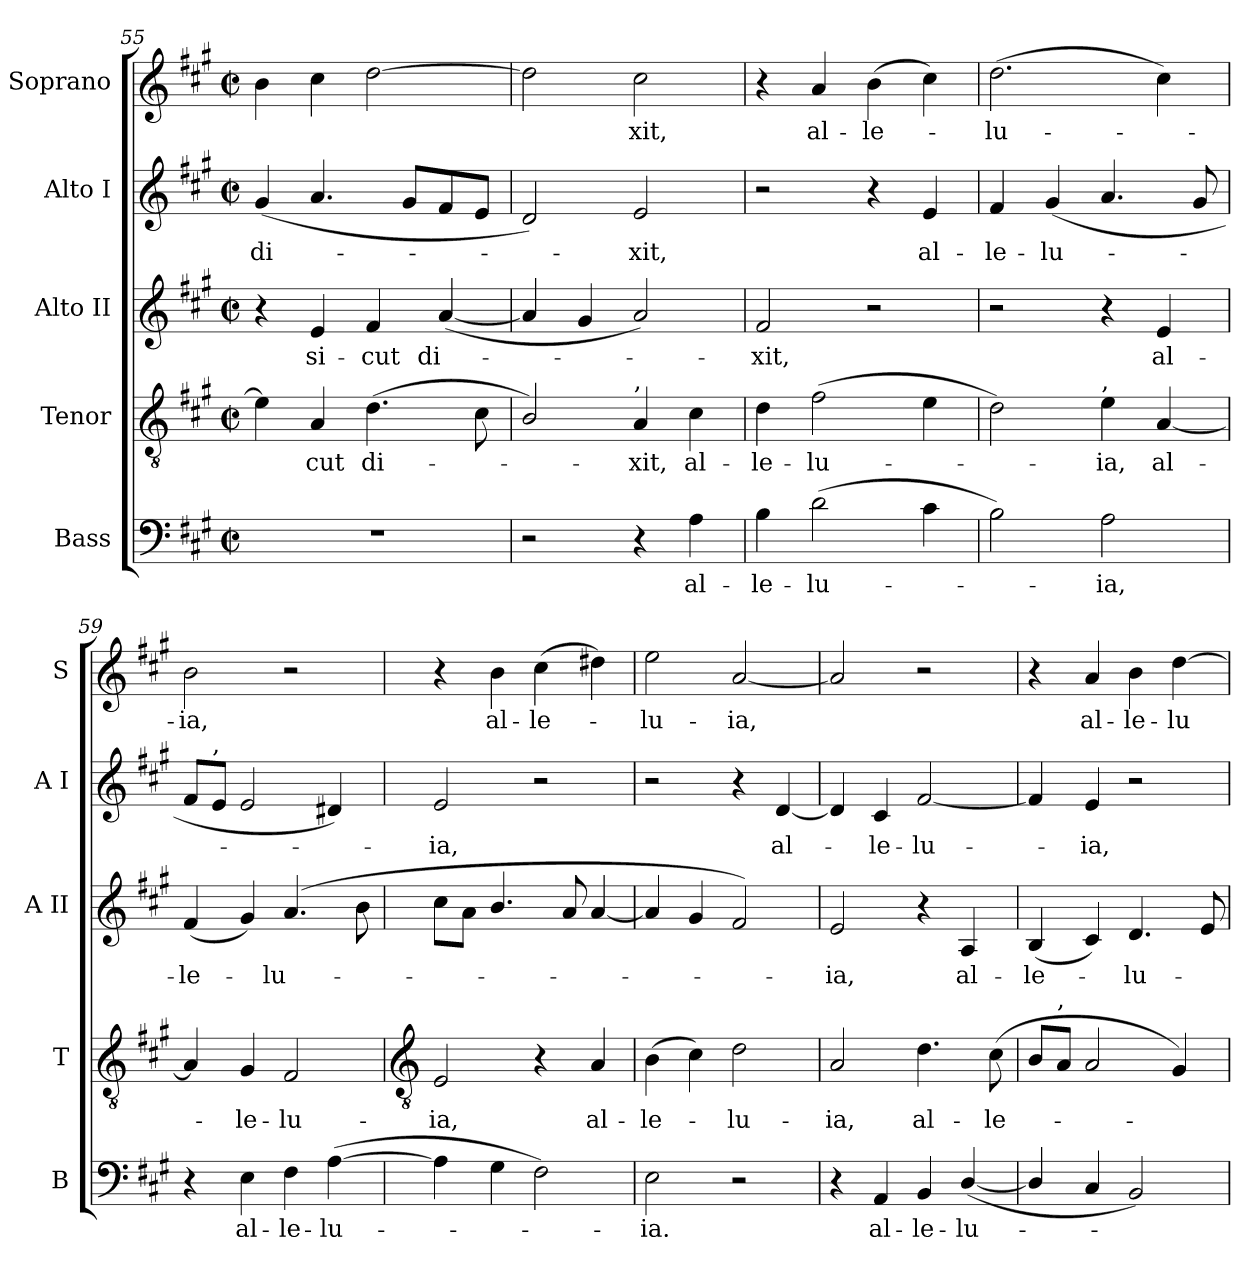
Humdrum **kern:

**kern	**text	**kern	**text	**kern	**text	**kern	**text	**kern	**text
*part5	*part5	*part4	*part4	*part3	*part3	*part2	*part2	*part1	*part1
*staff5	*staff5	*staff4	*staff4	*staff3	*staff3	*staff2	*staff2	*staff1	*staff1
*I"Bass	*	*I"Tenor	*	*I"Alto II	*	*I"Alto I	*	*I"Soprano	*
*I'B	*	*I'T	*	*I'A II	*	*I'A I	*	*I'S	*
!!LO:LB:g=z
*clefF4	*	*clefGv2	*	*clefG2	*	*clefG2	*	*clefG2	*
*k[f#c#g#]	*	*k[f#c#g#]	*	*k[f#c#g#]	*	*k[f#c#g#]	*	*k[f#c#g#]	*
*A:	*	*A:	*	*A:	*	*A:	*	*A:	*
*M2/2	*	*M2/2	*	*M2/2	*	*M2/2	*	*M2/2	*
*met(c|)	*	*met(c|)	*	*met(c|)	*	*met(c|)	*	*met(c|)	*
=55	=55	=55	=55	=55	=55	=55	=55	=55	=55
!	!	!	!	!	!	!	!LO:LY:b	!	!
1r	.	4e]	.	4r	.	(<4g#	di-	4b	.
!	!	!	!LO:LY:b	!	!LO:LY:b	!	!	!	!
.	.	4A	cut	4e	si-	4.a	.	4cc#	.
!	!	!	!LO:LY:b	!	!LO:LY:b	!	!	!	!
.	.	(>4.d	di-	4f#	-cut	.	.	[2dd	.
.	.	.	.	.	.	8g#L	.	.	.
!	!	!	!	!	!LO:LY:b	!	!	!	!
.	.	.	.	(<[4a	di-	8f#	.	.	.
.	.	8c#	.	.	.	8eJ	.	.	.
=56	=56	=56	=56	=56	=56	=56	=56	=56	=56
2r	.	2B/)	.	4a]	.	2d)	.	2dd]	.
.	.	.	.	4g#	.	.	.	.	.
!	!	!LO:TX:a:t=,	!	!	!	!	!	!	!
!	!	!	!LO:LY:b	!	!	!	!LO:LY:b	!	!LO:LY:b
4r	.	4A	xit,	2a)	.	2e	xit,	2cc#	xit,
!	!LO:LY:b	!	!LO:LY:b	!	!	!	!	!	!
4A	al-	4c#	al-	.	.	.	.	.	.
=57	=57	=57	=57	=57	=57	=57	=57	=57	=57
!	!LO:LY:b	!	!LO:LY:b	!	!LO:LY:b	!	!	!	!
4B	-le-	4d	-le-	2f#	xit,	2r	.	4r	.
!	!LO:LY:b	!	!LO:LY:b	!	!	!	!	!	!LO:LY:b
(>2d	-lu-	(>2f#	-lu-	.	.	.	.	4a	al-
!	!	!	!	!	!	!	!	!	!LO:LY:b
.	.	.	.	2r	.	4r	.	(>4b	-le-
!	!	!	!	!	!	!	!LO:LY:b	!	!
4c#	.	4e	.	.	.	4e	al-	4cc#)	.
=58	=58	=58	=58	=58	=58	=58	=58	=58	=58
!	!	!	!	!	!	!	!LO:LY:b	!	!LO:LY:b
2B)	.	2d)	.	2r	.	4f#	-le-	(>2.dd	lu-
!	!	!	!	!	!	!	!LO:LY:b	!	!
.	.	.	.	.	.	(<4g#	-lu-	.	.
!	!	!LO:TX:a:t=,	!	!	!	!	!	!	!
!	!LO:LY:b	!	!LO:LY:b	!	!	!	!	!	!
2A	ia,	4e	ia,	4r	.	4.a	.	.	.
!	!	!	!LO:LY:b	!	!LO:LY:b	!	!	!	!
.	.	[4A	al-	4e	al-	.	.	4cc#)	.
.	.	.	.	.	.	8g#	.	.	.
=59	=59	=59	=59	=59	=59	=59	=59	=59	=59
!	!	!	!	!	!LO:LY:b	!	!	!	!LO:LY:b
4r	.	4A]	.	(<4f#	-le-	8f#L	.	2b	ia,
!	!	!	!	!	!	!LO:TX:a:t=,	!	!	!
.	.	.	.	.	.	8eJ	.	.	.
!	!LO:LY:b	!	!LO:LY:b	!	!	!	!	!	!
4E	al-	4G#	le-	4g#)	.	2e	.	.	.
!	!LO:LY:b	!	!LO:LY:b	!	!LO:LY:b	!	!	!	!
4F#	-le-	2F#	-lu-	(>4.a	lu-	.	.	2r	.
!	!LO:LY:b	!	!	!	!	!	!	!	!
(>[4A	-lu-	.	.	.	.	4d#X)	.	.	.
.	.	.	.	8b	.	.	.	.	.
!!LO:LB:g=z
=60	=60	=60	=60	=60	=60	=60	=60	=60	=60
*	*	*clefGv2	*	*	*	*	*	*	*
!	!	!	!LO:LY:b	!	!	!	!LO:LY:b	!	!
4A]	.	2E	-ia,	8cc#L	.	2e	ia,	4r	.
.	.	.	.	8aJ	.	.	.	.	.
!	!	!	!	!	!	!	!	!	!LO:LY:b
4G#	.	.	.	4.b/	.	.	.	4b	al-
!	!	!	!	!	!	!	!	!	!LO:LY:b
2F#)	.	4r	.	.	.	2r	.	(>4cc#	-le-
.	.	.	.	8a	.	.	.	.	.
!	!	!	!LO:LY:b	!	!	!	!	!	!
.	.	4A	al-	[4a	.	.	.	4dd#X)	.
=61	=61	=61	=61	=61	=61	=61	=61	=61	=61
!	!LO:LY:b	!	!LO:LY:b	!	!	!	!	!	!LO:LY:b
2E	ia.	(>4B	-le-	4a]	.	2r	.	2ee	lu-
.	.	4c#)	.	4g#	.	.	.	.	.
!	!	!	!LO:LY:b	!	!	!	!	!	!LO:LY:b
2r	.	2d	lu-	2f#)	.	4r	.	[2a	-ia,
!	!	!	!	!	!	!	!LO:LY:b	!	!
.	.	.	.	.	.	[4d	al-	.	.
=62	=62	=62	=62	=62	=62	=62	=62	=62	=62
!	!	!	!LO:LY:b	!	!LO:LY:b	!	!	!	!
4r	.	2A	-ia,	2e	ia,	4d]	.	2a]	.
!	!LO:LY:b	!	!	!	!	!	!LO:LY:b	!	!
4AA	al-	.	.	.	.	4c#	le-	.	.
!	!LO:LY:b	!	!LO:LY:b	!	!	!	!LO:LY:b	!	!
4BB	-le-	4.d	al-	4r	.	[2f#	-lu-	2r	.
!	!LO:LY:b	!	!	!	!LO:LY:b	!	!	!	!
(<[4D/	-lu-	.	.	4A	al-	.	.	.	.
!	!	!	!LO:LY:b	!	!	!	!	!	!
.	.	(<8c#	-le-	.	.	.	.	.	.
=63	=63	=63	=63	=63	=63	=63	=63	=63	=63
!	!	!	!	!	!LO:LY:b	!	!	!	!
4D/]	.	8BL	.	(<4B	-le-	4f#]	.	4r	.
!	!	!LO:TX:a:t=,	!	!	!	!	!	!	!
.	.	8AJ	.	.	.	.	.	.	.
!	!	!	!	!	!	!	!LO:LY:b	!	!LO:LY:b
4C#	.	2A	.	4c#)	.	4e	ia,	4a	al-
!	!	!	!	!	!LO:LY:b	!	!	!	!LO:LY:b
2BB)	.	.	.	4.d	lu-	2r	.	4b	-le-
!	!	!	!	!	!	!	!	!	!LO:LY:b
.	.	4G#)	.	.	.	.	.	[4dd	-lu-
.	.	.	.	8e	.	.	.	.	.
=	=	=	=	=	=	=	=	=	=
*-	*-	*-	*-	*-	*-	*-	*-	*-	*-
